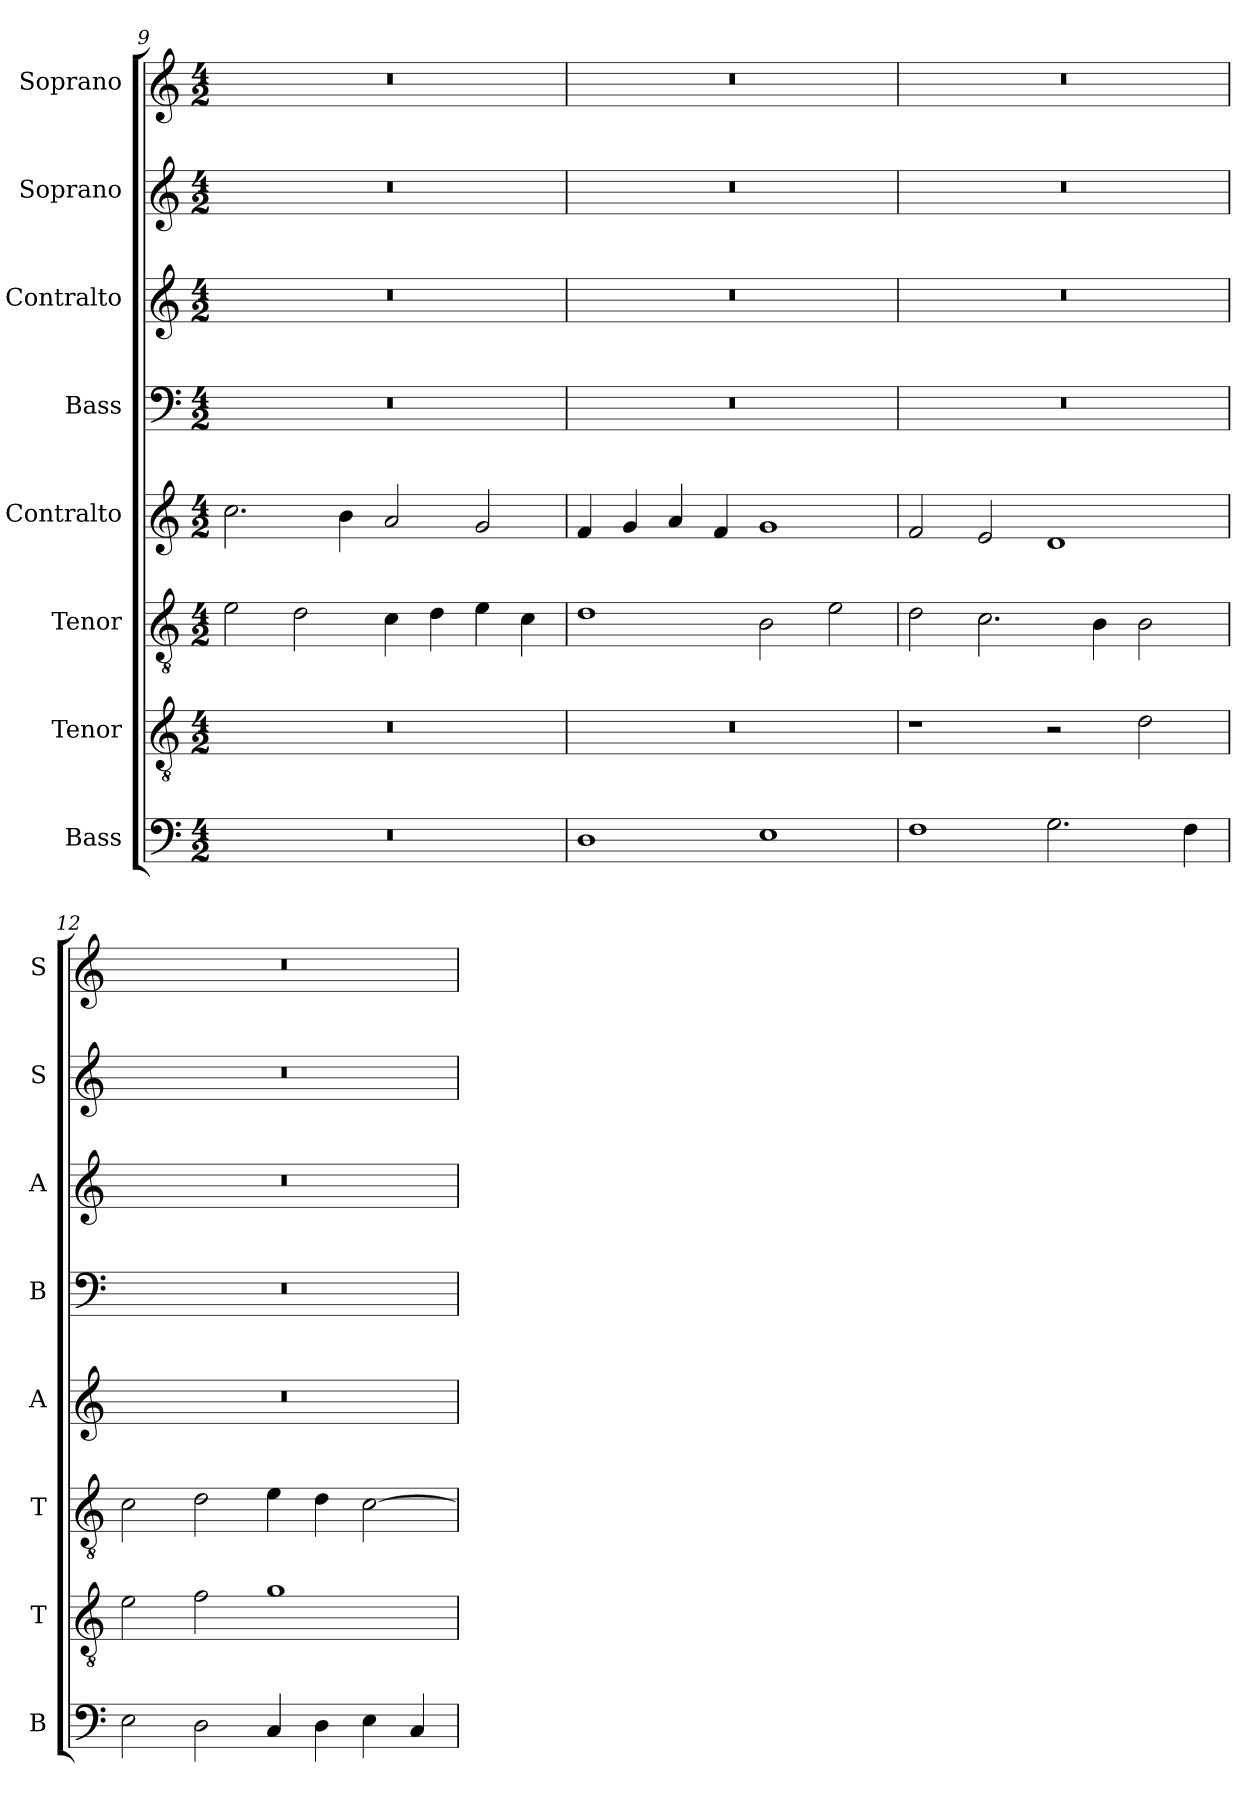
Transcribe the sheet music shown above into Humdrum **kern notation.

**kern	**kern	**kern	**kern	**kern	**kern	**kern	**kern
*part8	*part7	*part6	*part5	*part4	*part3	*part2	*part1
*staff8	*staff7	*staff6	*staff5	*staff4	*staff3	*staff2	*staff1
*I"Bass	*I"Tenor	*I"Tenor	*I"Contralto	*I"Bass	*I"Contralto	*I"Soprano	*I"Soprano
*I'B	*I'T	*I'T	*I'A	*I'B	*I'A	*I'S	*I'S
*clefF4	*clefGv2	*clefGv2	*clefG2	*clefF4	*clefG2	*clefG2	*clefG2
*k[]	*k[]	*k[]	*k[]	*k[]	*k[]	*k[]	*k[]
*G:mix	*G:mix	*G:mix	*G:mix	*G:mix	*G:mix	*G:mix	*G:mix
*M4/2	*M4/2	*M4/2	*M4/2	*M4/2	*M4/2	*M4/2	*M4/2
=9	=9	=9	=9	=9	=9	=9	=9
0r	0r	2e	2.cc	0r	0r	0r	0r
.	.	2d	.	.	.	.	.
.	.	.	4b	.	.	.	.
.	.	4c	2a	.	.	.	.
.	.	4d	.	.	.	.	.
.	.	4e	2g	.	.	.	.
.	.	4c	.	.	.	.	.
=10	=10	=10	=10	=10	=10	=10	=10
1D	0r	1d	4f	0r	0r	0r	0r
.	.	.	4g	.	.	.	.
.	.	.	4a	.	.	.	.
.	.	.	4f	.	.	.	.
1E	.	2B	1g	.	.	.	.
.	.	2e	.	.	.	.	.
=11	=11	=11	=11	=11	=11	=11	=11
1F	1r	2d	2f	0r	0r	0r	0r
.	.	2.c	2e	.	.	.	.
2.G	2r	.	1d	.	.	.	.
.	.	4B	.	.	.	.	.
.	2d	2B	.	.	.	.	.
4F	.	.	.	.	.	.	.
=12	=12	=12	=12	=12	=12	=12	=12
2E	2e	2c	0r	0r	0r	0r	0r
2D	2f	2d	.	.	.	.	.
4C	1g	4e	.	.	.	.	.
4D	.	4d	.	.	.	.	.
4E	.	[2c	.	.	.	.	.
4C	.	.	.	.	.	.	.
=	=	=	=	=	=	=	=
*-	*-	*-	*-	*-	*-	*-	*-
